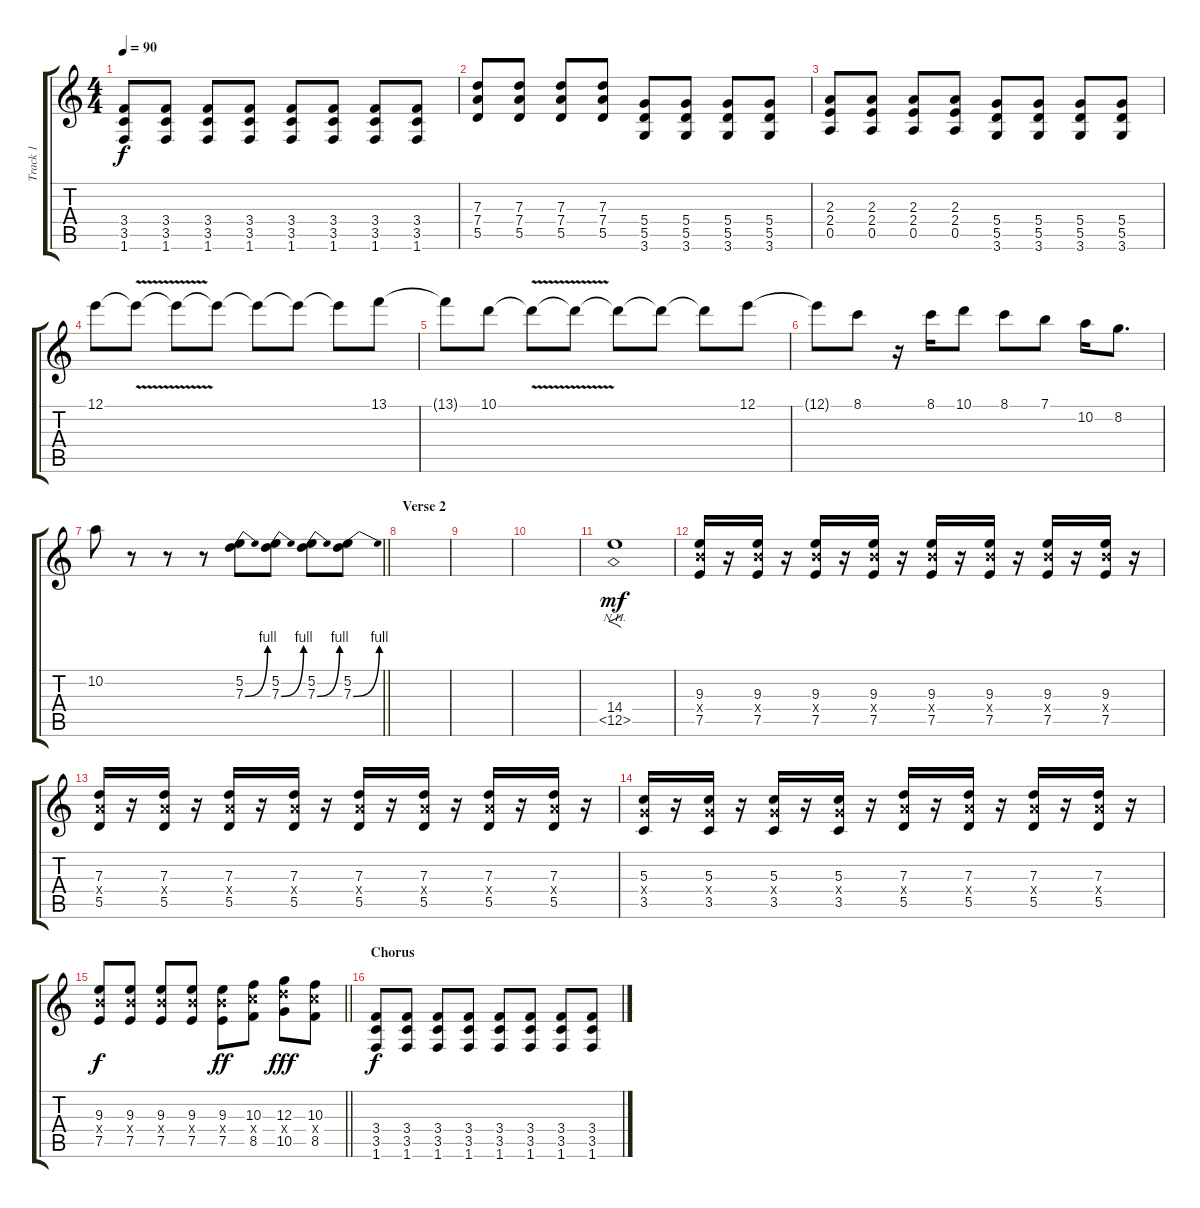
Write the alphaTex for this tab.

\track ("Track 1" "Track 1") {instrument overdrivenguitar}
\staff {score tabs}
\tuning (E4 B3 G3 D3 A2 E2) {hide}
\ts (4 4)
\tempo 90
\clef g2
\ks c
(3.4 3.5 1.6).8{dy f} (3.4 3.5 1.6).8 (3.4 3.5 1.6).8 (3.4 3.5 1.6).8 (3.4 3.5 1.6).8 (3.4 3.5 1.6).8 (3.4 3.5 1.6).8 (3.4 3.5 1.6).8 |
(7.3 7.4 5.5).8 (7.3 7.4 5.5).8 (7.3 7.4 5.5).8 (7.3 7.4 5.5).8 (5.4 5.5 3.6).8 (5.4 5.5 3.6).8 (5.4 5.5 3.6).8 (5.4 5.5 3.6).8 |
(2.3 2.4 0.5).8 (2.3 2.4 0.5).8 (2.3 2.4 0.5).8 (2.3 2.4 0.5).8 (5.4 5.5 3.6).8 (5.4 5.5 3.6).8 (5.4 5.5 3.6).8 (5.4 5.5 3.6).8 |
12.1.8 12.1{v t}.8 12.1{t}.8 12.1{t}.8 12.1{t}.8 12.1{t}.8 12.1{t}.8 13.1.8 |
13.1{t}.8 10.1.8 10.1{v t}.8 10.1{t}.8 10.1{t}.8 10.1{t}.8 10.1{t}.8 12.1.8 |
12.1{t}.8 8.1.8 r.16 8.1.16 10.1.8 8.1.8 7.1.8 10.2.16 8.2.8{d} |
\barLineRight lightlight
10.2.8 r.8 r.8 r.8 (5.2 7.3{be (bend 0 0 60 4)}).8 (5.2 7.3{be (bend 0 0 60 4)}).8 (5.2 7.3{be (bend 0 0 60 4)}).8 (5.2 7.3{be (bend 0 0 60 4)}).8 |
\section ("" "Verse 2")
|
|
|
(14.4 12.5{nh}).1{f dy mf} |
(9.3 9.4{x} 7.5).16 r.16 (9.3 9.4{x} 7.5).16 r.16 (9.3 9.4{x} 7.5).16 r.16 (9.3 9.4{x} 7.5).16 r.16 (9.3 9.4{x} 7.5).16 r.16 (9.3 9.4{x} 7.5).16 r.16 (9.3 9.4{x} 7.5).16 r.16 (9.3 9.4{x} 7.5).16 r.16 |
(7.3 7.4{x} 5.5).16 r.16 (7.3 7.4{x} 5.5).16 r.16 (7.3 7.4{x} 5.5).16 r.16 (7.3 7.4{x} 5.5).16 r.16 (7.3 7.4{x} 5.5).16 r.16 (7.3 7.4{x} 5.5).16 r.16 (7.3 7.4{x} 5.5).16 r.16 (7.3 7.4{x} 5.5).16 r.16 |
(5.3 5.4{x} 3.5).16 r.16 (5.3 5.4{x} 3.5).16 r.16 (5.3 5.4{x} 3.5).16 r.16 (5.3 5.4{x} 3.5).16 r.16 (7.3 7.4{x} 5.5).16 r.16 (7.3 7.4{x} 5.5).16 r.16 (7.3 7.4{x} 5.5).16 r.16 (7.3 7.4{x} 5.5).16 r.16 |
\barLineRight lightlight
(9.3 9.4{x} 7.5).8{dy f} (9.3 9.4{x} 7.5).8 (9.3 9.4{x} 7.5).8 (9.3 9.4{x} 7.5).8 (9.3 9.4{x} 7.5).8{dy ff} (10.3 10.4{x} 8.5).8 (12.3 12.4{x} 10.5).8{dy fff} (10.3 10.4{x} 8.5).8 |
\section ("" "Chorus")
(3.4 3.5 1.6).8{dy f} (3.4 3.5 1.6).8 (3.4 3.5 1.6).8 (3.4 3.5 1.6).8 (3.4 3.5 1.6).8 (3.4 3.5 1.6).8 (3.4 3.5 1.6).8 (3.4 3.5 1.6).8
